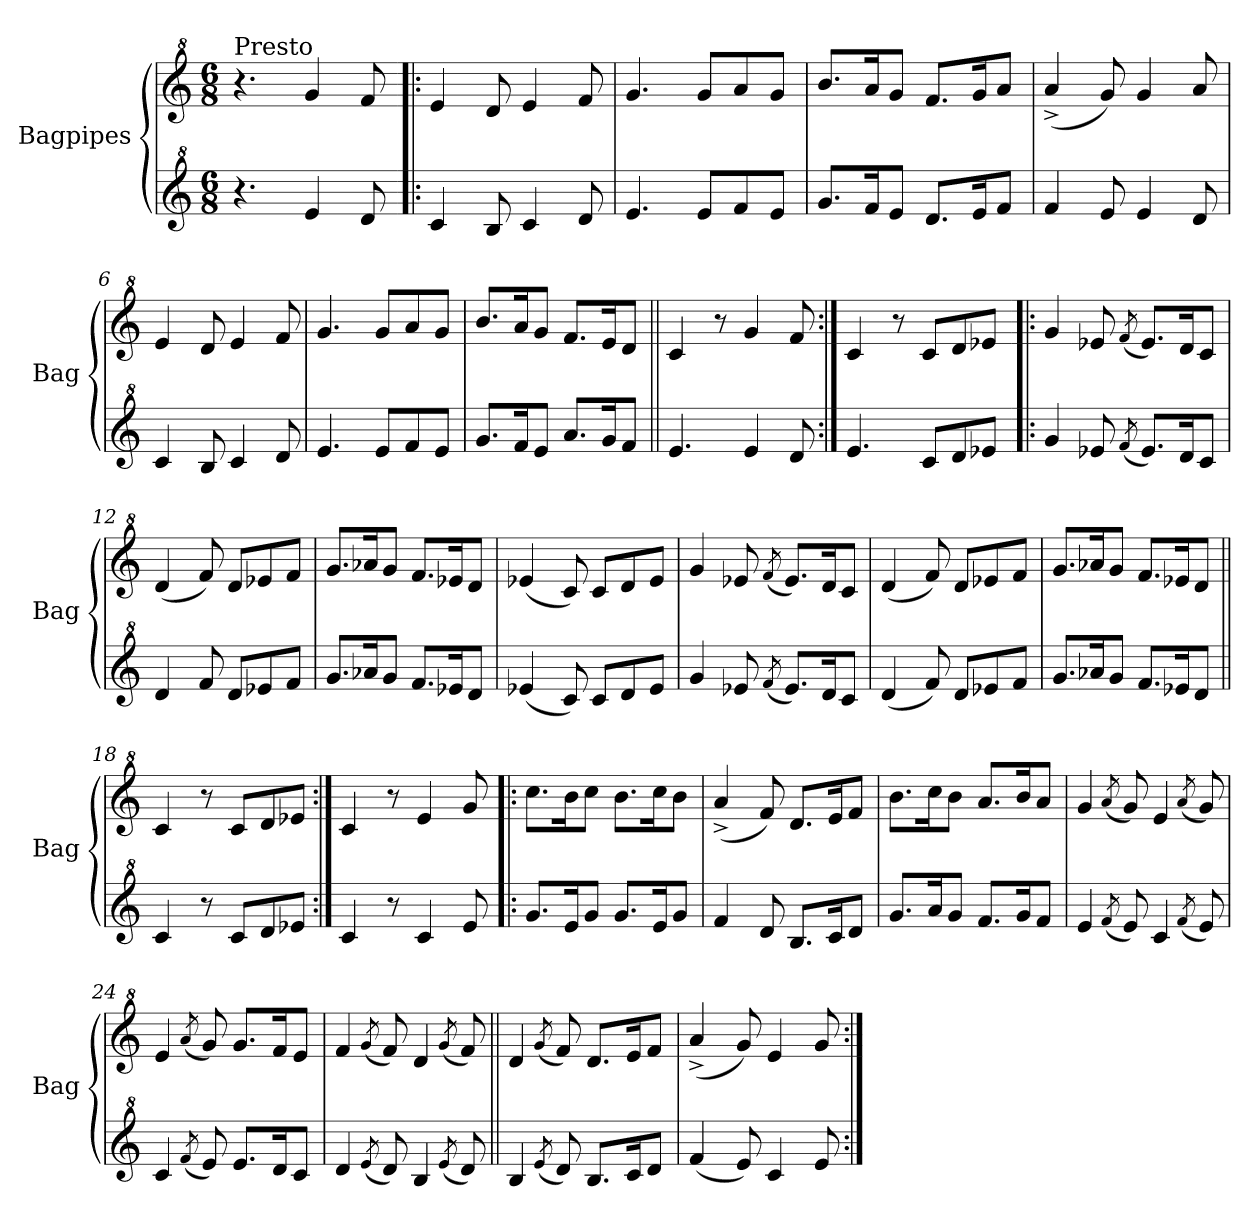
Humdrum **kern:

**kern	**kern
*part2	*part1
*staff2	*staff1
*I"Bagpipes	*I"Bagpipes
*I'Bag	*I'Bag
*clefG^2	*clefG^2
*k[]	*k[]
*C:	*C:
*M6/8	*M6/8
=1	=1
!	!LO:TX:a:t=Presto
4.r	4.r
4ee/	4gg/
8dd/	8ff/
=2!|:	=2!|:
4cc/	4ee/
8b/	8dd/
4cc/	4ee/
8dd/	8ff/
=3	=3
4.ee/	4.gg/
8ee/L	8gg/L
8ff/	8aa/
8ee/J	8gg/J
=4	=4
8.gg/L	8.bb/L
16ff/K	16aa/K
8ee/J	8gg/J
8.dd/L	8.ff/L
16ee/K	16gg/K
8ff/J	8aa/J
=5	=5
4ff/	(4aa^/
8ee/	8gg/)
4ee/	4gg/
8dd/	8aa/
=6	=6
4cc/	4ee/
8b/	8dd/
4cc/	4ee/
8dd/	8ff/
=7	=7
4.ee/	4.gg/
8ee/L	8gg/L
8ff/	8aa/
8ee/J	8gg/J
!!LO:LB:g=z
=8	=8
8.gg/L	8.bb/L
16ff/K	16aa/K
8ee/J	8gg/J
8.aa/L	8.ff/L
16gg/K	16ee/K
8ff/J	8dd/J
=9||	=9||
4.ee/	4cc/
.	8r
4ee/	4gg/
8dd/	8ff/
=10:|!	=10:|!
4.ee/	4cc/
.	8r
8cc/L	8cc/L
8dd/	8dd/
8ee-X/J	8ee-X/J
=11!|:	=11!|:
4gg/	4gg/
8ee-X/	8ee-X/
(8qff/	(8qff/
8.ee-/L)	8.ee-/L)
16dd/K	16dd/K
8cc/J	8cc/J
=12	=12
4dd/	(4dd/
8ff/	8ff/)
8dd/L	8dd/L
8ee-X/	8ee-X/
8ff/J	8ff/J
=13	=13
8.gg/L	8.gg/L
16aa-X/K	16aa-X/K
8gg/J	8gg/J
8.ff/L	8.ff/L
16ee-X/K	16ee-X/K
8dd/J	8dd/J
!!LO:LB:g=z
=14	=14
(4ee-X/	(4ee-X/
8cc/)	8cc/)
8cc/L	8cc/L
8dd/	8dd/
8ee-/J	8ee-/J
=15	=15
4gg/	4gg/
8ee-X/	8ee-X/
(8qff/	(8qff/
8.ee-/L)	8.ee-/L)
16dd/K	16dd/K
8cc/J	8cc/J
=16	=16
(4dd/	(4dd/
8ff/)	8ff/)
8dd/L	8dd/L
8ee-X/	8ee-X/
8ff/J	8ff/J
=17	=17
8.gg/L	8.gg/L
16aa-X/K	16aa-X/K
8gg/J	8gg/J
8.ff/L	8.ff/L
16ee-X/K	16ee-X/K
8dd/J	8dd/J
=18||	=18||
4cc/	4cc/
8r	8r
8cc/L	8cc/L
8dd/	8dd/
8ee-X/J	8ee-X/J
=19:|!	=19:|!
4cc/	4cc/
8r	8r
4cc/	4ee/
8ee/	8gg/
!!LO:LB:g=z
=20!|:	=20!|:
8.gg/L	8.ccc\L
16ee/K	16bb\K
8gg/J	8ccc\J
8.gg/L	8.bb\L
16ee/K	16ccc\K
8gg/J	8bb\J
=21	=21
4ff/	(4aa^/
8dd/	8ff/)
8.b/L	8.dd/L
16cc/K	16ee/K
8dd/J	8ff/J
=22	=22
8.gg/L	8.bb\L
16aa/K	16ccc\K
8gg/J	8bb\J
8.ff/L	8.aa/L
16gg/K	16bb/K
8ff/J	8aa/J
=23	=23
4ee/	4gg/
(8qff/	(8qaa/
8ee/)	8gg/)
4cc/	4ee/
(8qff/	(8qaa/
8ee/)	8gg/)
=24	=24
4cc/	4ee/
(8qff/	(8qaa/
8ee/)	8gg/)
8.ee/L	8.gg/L
16dd/K	16ff/K
8cc/J	8ee/J
!!LO:LB:g=z
=25	=25
4dd/	4ff/
(8qee/	(8qgg/
8dd/)	8ff/)
4b/	4dd/
(8qee/	(8qgg/
8dd/)	8ff/)
=26||	=26||
4b/	4dd/
(8qee/	(8qgg/
8dd/)	8ff/)
8.b/L	8.dd/L
16cc/K	16ee/K
8dd/J	8ff/J
=27	=27
(4ff/	(4aa^/
8ee/)	8gg/)
4cc/	4ee/
8ee/	8gg/
=:|!	=:|!
*-	*-
